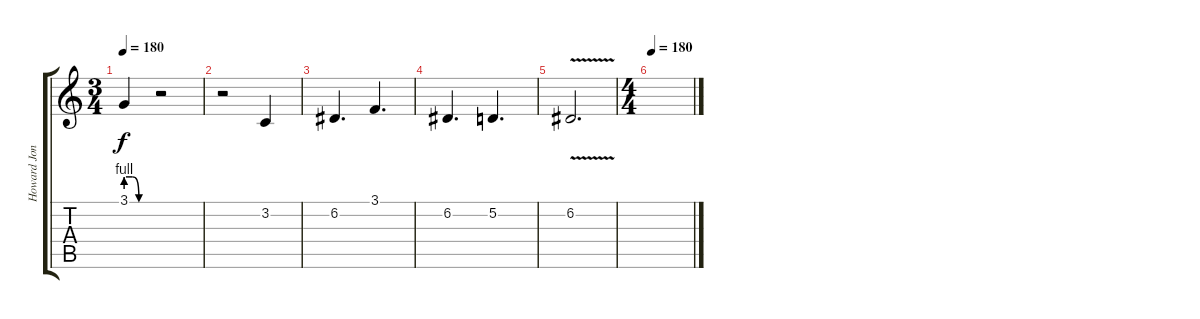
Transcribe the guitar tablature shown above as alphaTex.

\track ("Howard Jones" "Howard Jon") {instrument oboe}
\staff {score tabs}
\tuning (D4 A3 F3 C3 G2 C2) {hide}
\ts (3 4)
\tempo 180
\clef g2
\ks c
3.1{be (custom 0 4 15 4 30 0 60 0) t}.4{dy f} r.2 |
r.2 3.2.4 |
6.2.4{d} 3.1.4{d} |
6.2.4{d} 5.2.4{d} |
6.2{v}.2{d} |
\ts (4 4)
\tempo 180
